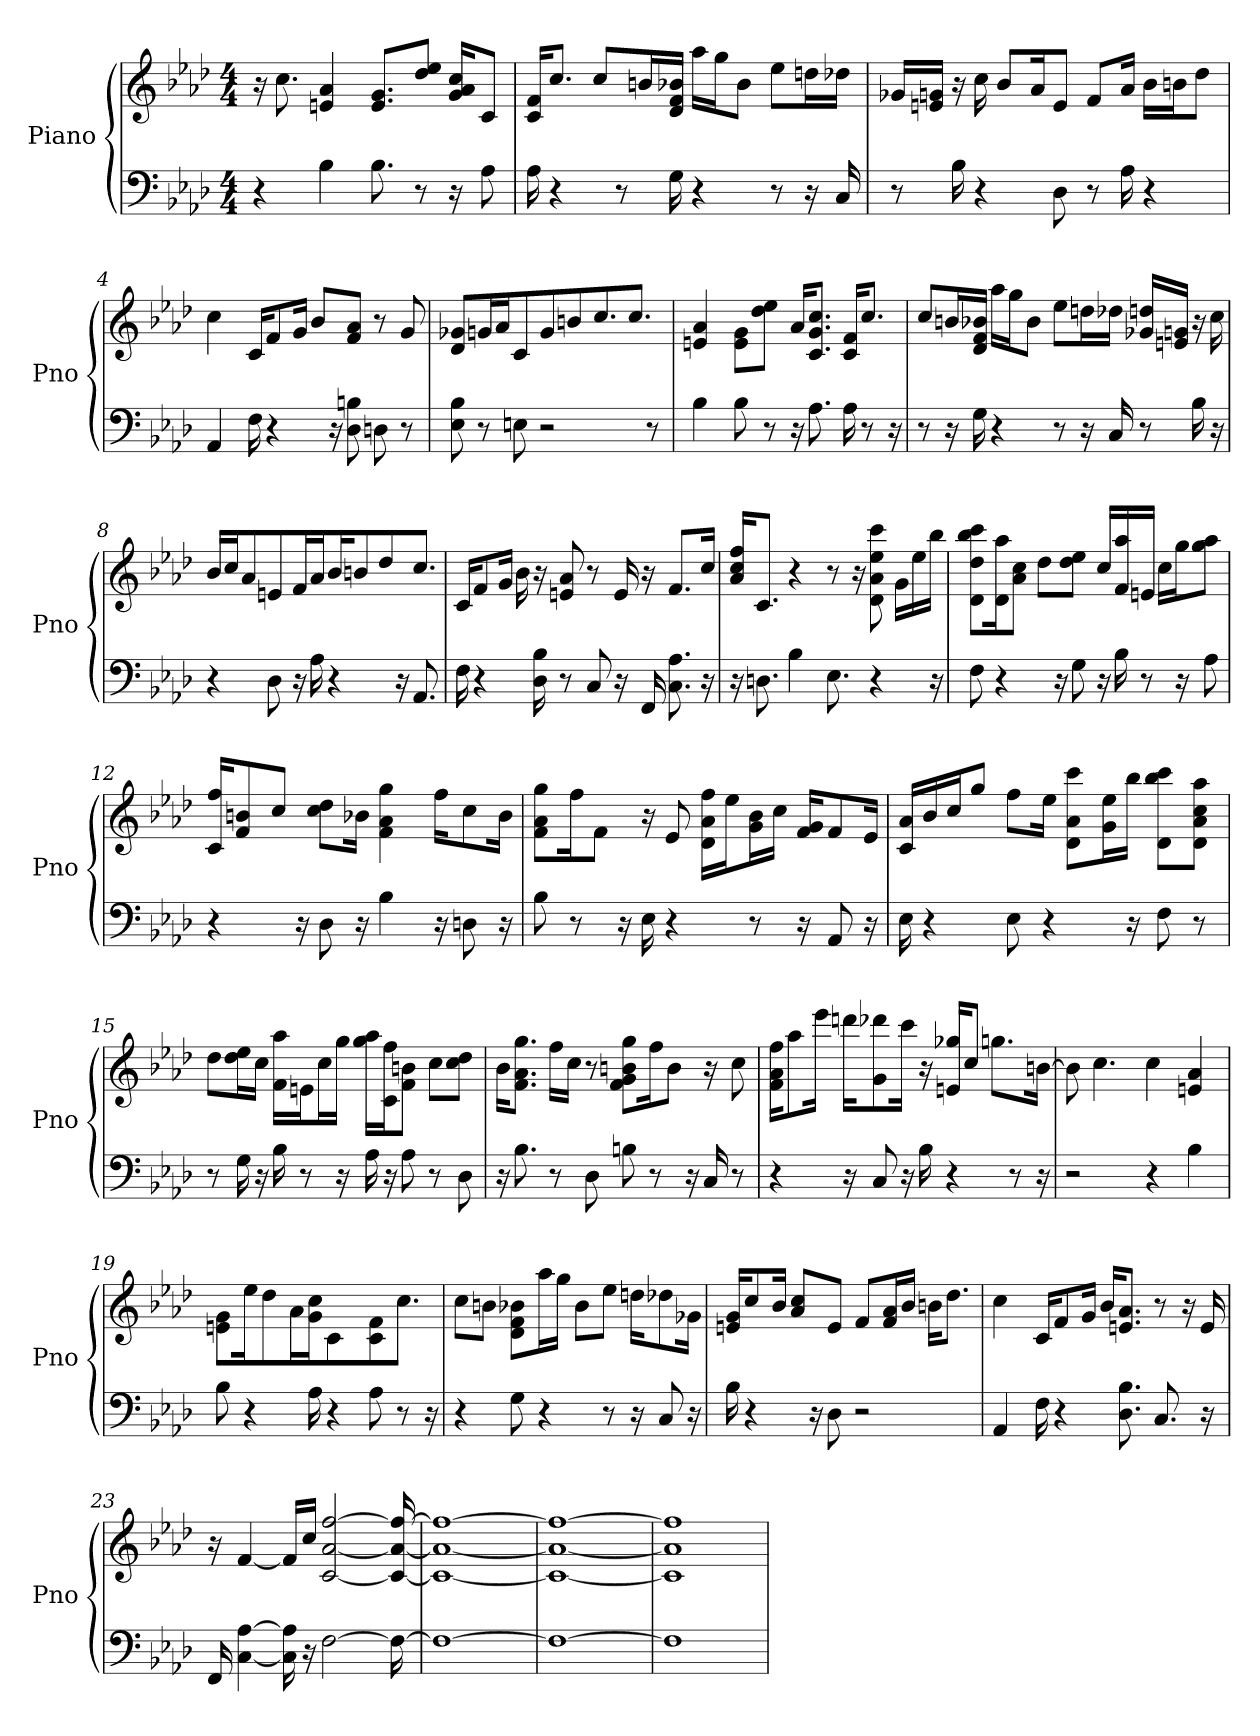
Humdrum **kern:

**kern	**kern
*part1	*part1
*staff2	*staff1
*I"Piano	*
*I'Pno	*
*clefF4	*clefG2
*k[b-e-a-d-]	*k[b-e-a-d-]
*A-:	*A-:
*M4/4	*M4/4
*MM71	*MM71
=1	=1
4r	16r
.	8.cc
4B-	4a- 4e
8.B-	8.e/ 8.g/L
8r	8ee-/ 8dd-/J
16r	16a-/ 16g/ 16cc/KL
8A-	8c/J
=2	=2
16A-	16f/ 16c/KL
4r	8.cc/J
.	8cc/L
8r	.
.	16b/L
16G	16b-/ 16d-/ 16f/JJ
4r	16aa-\LL
.	16gg\J
.	8b-\J
8r	8ee-\L
16r	16dd\L
16C	16dd-\JJ
=3	=3
8r	16g-/LL
.	16e/ 16g/JJ
16B-	16r
4r	16cc
.	8b-/L
.	16a-/K
8D-	8e/J
8r	8f/L
16A-	16a-/Jk
4r	16b-\LL
.	16b\J
.	8dd-\J
=4	=4
4AA-	4cc
16F	16c/KL
4r	8f/
.	16g/Jk
.	8b-/L
16r	.
8B 8D-	8a-/ 8f/J
8D	8r
8r	8g
=5	=5
8E- 8B-	8g-/ 8d-/L
8r	16g/L
.	16a-/JJ
8E	8c/L
2r	8g/J
.	8b\L
.	8.cc\J
.	8.ccJ
8r	.
=6	=6
4B-	4a- 4e
8B-	8g\ 8e\L
8r	8ee-\ 8dd-\J
16r	16a-/KL
8.A-	8.g/ 8.cc/ 8.c/J
16A-	16f/ 16c/KL
8r	8.cc/J
16r	.
=7	=7
8r	8cc/L
16r	16b/L
16G	16b-/ 16f/ 16d-/JJ
4r	16aa-\LL
.	16gg\J
.	8b-\J
8r	8ee-\L
16r	16dd\L
16C	16dd-\JJ
8r	16g-/ 16dd/LL
.	16e/ 16g/JJ
16B-	16r
16r	16cc
=8	=8
4r	16b-/LL
.	16cc/J
.	8a-/J
8D-	8e/L
16r	16f/L
16A-	16a-/JJ
4r	16b-\KL
.	8b\
.	8dd-\J
16r	.
8.AA-	8.ccJ
=9	=9
16F	16c/KL
4r	8f/
.	16g/Jk
.	16b-
16B- 16D-	16r
8r	8e 8a-
8C	8r
16r	16e
16FF	16r
8.C 8.A-	8.f/L
16r	16cc/Jk
=10	=10
16r	16ff/ 16cc/ 16a-/KL
8.D	8.c/J
4B-	4r
8.E-	8r
.	16r
4r	8ee- 8ccc 8a- 8d-
.	16g\LL
.	16ee-\
16r	16bb-\JJ
=11	=11
8F	8ccc\ 8d-\ 8bb-\ 8dd-\L
4r	16aa-\ 16d-\K
.	8a-\ 8cc\J
.	8dd-\L
16r	.
8G	8ee-\ 8dd-\J
16r	16cc/LL
16B-	16f/ 16aa-/
8r	16e/JJ
.	16cc\LL
16r	16gg\J
8A-	8aa-\ 8gg\J
=12	=12
4r	16c/ 16ff/KL
.	8b/ 8f/
.	8cc/J
16r	.
8D-	8dd-\ 8cc\L
16r	16b-\Jk
4B-	4gg 4a- 4f
16r	16ff\KL
8D	8cc\
16r	16b-\Jk
=13	=13
8B-	8gg\ 8f\ 8a-\L
8r	16ff\K
.	8f\J
16r	.
16E-	16r
4r	8e-
.	16ff\ 16a-\ 16d-\LL
.	16ee-\J
8r	16b-\ 16g\L
.	16cc\JJ
16r	16f/ 16g/KL
8AA-	8f/
16r	16e-/Jk
=14	=14
16E-	16c/ 16a-/LL
4r	16b-/J
.	16cc/K
.	8gg/J
8E-	8ff\L
4r	16ee-\Jk
.	8a-\ 8d-\ 8ccc\L
.	16g\ 16ee-\L
16r	16bb-\JJ
8F	8ccc\ 8d-\ 8bb-\L
8r	8aa-\ 8d-\ 8cc\ 8a-\J
=15	=15
8r	8dd-\L
16G	16ee-\ 16dd-\L
16r	16cc\JJ
16B-	16f\ 16aa-\LL
8r	16e\J
.	16cc\L
16r	16gg\JJ
16A-	16aa-\ 16gg\LL
16r	16ff\ 16c\J
8A-	8f\ 8b\J
8r	8cc\L
8D-	8dd-\ 8cc\J
=16	=16
16r	16b-\KL
8.B-	8.a-\ 8.f\ 8.gg\J
8r	16ff\LL
.	16cc\JJ
8D-	8r
8B	8b\ 8gg\ 8f\ 8g\L
8r	16ff\K
.	8b\J
16r	.
16C	16r
8r	8cc
=17	=17
4r	16ff\ 16f\ 16a-\KL
.	8aa-\
.	16eee-\Jk
16r	16ddd\KL
8C	8ddd-\ 8g\
16r	16ccc\Jk
16B-	16r
4r	16e/ 16gg-/KL
.	8cc/J
.	8.gg\L
8r	.
16r	[16b\Jk
=18	=18
2r	8b]
.	4.cc
4r	4cc
4B-	4e 4a-
=19	=19
8B-	8g\ 8e\L
4r	16ee-\K
.	8dd-\J
.	16a-/LL
16A-	16cc/ 16g/JJ
4r	4c
8A-	8f 8c
8r	8.ccJ
16r	.
=20	=20
4r	8cc\L
.	8b\J
8G	8d-\ 8f\ 8b-\L
4r	16aa-\L
.	16gg\JJ
.	8b-\L
8r	8ee-\J
16r	16dd\KL
8C	8dd-\
16r	16g-\Jk
=21	=21
16B-	16g/ 16e/KL
4r	8cc/
.	16b-/Jk
.	8cc/ 8a-/L
16r	.
8D-	8e/J
2r	8f/L
.	16a-/ 16f/L
.	16b-/JJ
.	16b\KL
.	8.dd-\J
=22	=22
4AA-	4cc
16F	16c/KL
4r	8f/
.	16g/Jk
.	16b-/KL
8.B- 8.D-	8.a-/ 8.e/J
8.C	8r
.	16r
16r	16e
=23	=23
16FF	16r
[4C [4A-	[4f
16C] 16A-]	16f/LL]
16r	16cc/JJ
[2F	[2a- [2c [2ff
16F_	16a-_ 16c_ 16ff_
=24	=24
1F_	1a-_ 1c_ 1ff_
=25	=25
1F_	1a-_ 1c_ 1ff_
=26	=26
1F]	1a-] 1c] 1ff]
=	=
*-	*-
